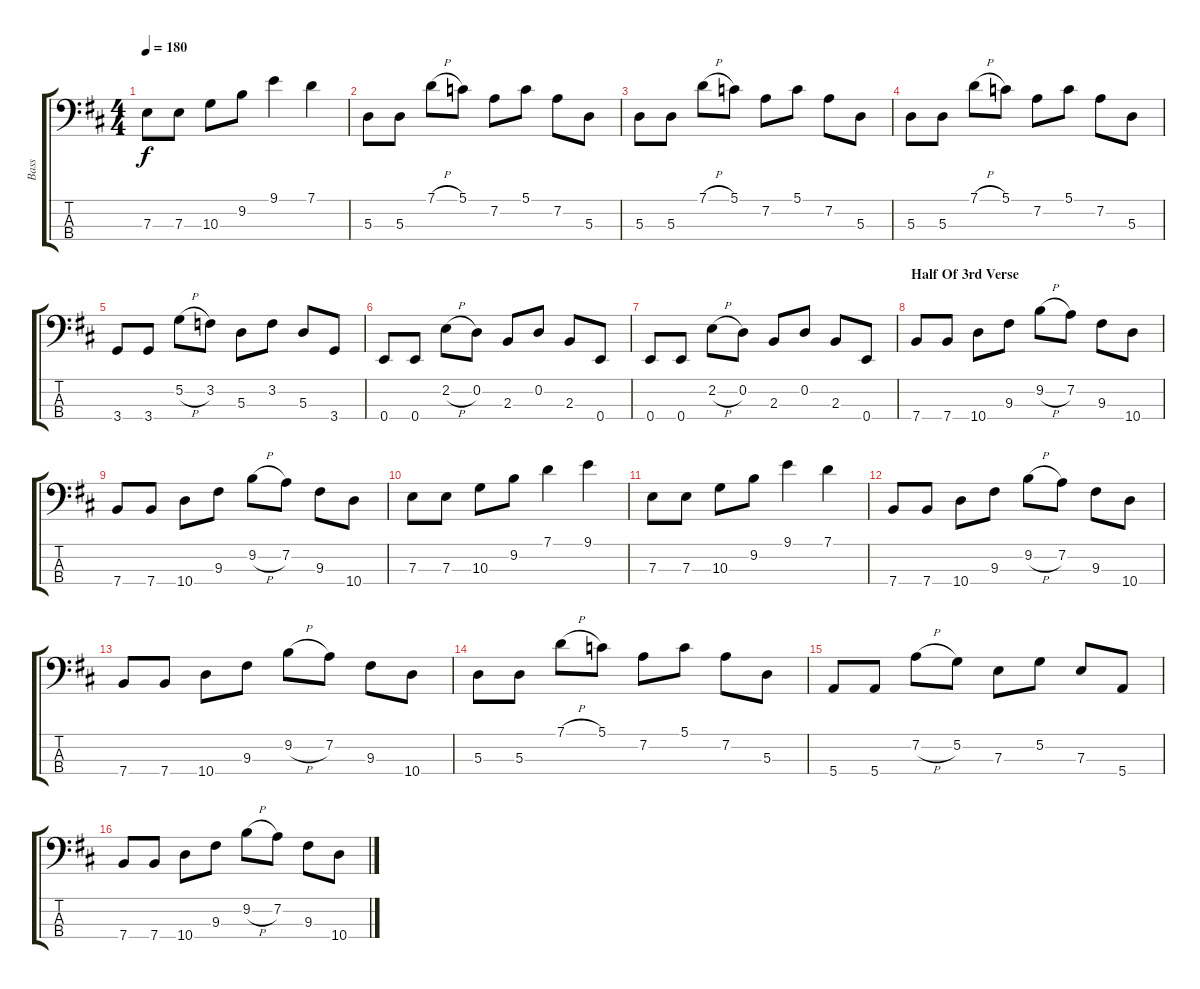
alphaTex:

\track ("Bass" "Bass") {instrument electricbassfinger}
\staff {score tabs}
\tuning (G2 D2 A1 E1) {hide}
\ts (4 4)
\tempo 180
\clef f4
\ks d
7.3.8{dy f} 7.3.8 10.3.8 9.2.8 9.1.4 7.1.4 |
5.3.8 5.3.8 7.1{h}.8 5.1.8 7.2.8 5.1.8 7.2.8 5.3.8 |
5.3.8 5.3.8 7.1{h}.8 5.1.8 7.2.8 5.1.8 7.2.8 5.3.8 |
5.3.8 5.3.8 7.1{h}.8 5.1.8 7.2.8 5.1.8 7.2.8 5.3.8 |
3.4.8 3.4.8 5.2{h}.8 3.2.8 5.3.8 3.2.8 5.3.8 3.4.8 |
0.4.8 0.4.8 2.2{h}.8 0.2.8 2.3.8 0.2.8 2.3.8 0.4.8 |
0.4.8 0.4.8 2.2{h}.8 0.2.8 2.3.8 0.2.8 2.3.8 0.4.8 |
\section ("" "Half Of 3rd Verse")
7.4.8 7.4.8 10.4.8 9.3.8 9.2{h}.8 7.2.8 9.3.8 10.4.8 |
7.4.8 7.4.8 10.4.8 9.3.8 9.2{h}.8 7.2.8 9.3.8 10.4.8 |
7.3.8 7.3.8 10.3.8 9.2.8 7.1.4 9.1.4 |
7.3.8 7.3.8 10.3.8 9.2.8 9.1.4 7.1.4 |
7.4.8 7.4.8 10.4.8 9.3.8 9.2{h}.8 7.2.8 9.3.8 10.4.8 |
7.4.8 7.4.8 10.4.8 9.3.8 9.2{h}.8 7.2.8 9.3.8 10.4.8 |
5.3.8 5.3.8 7.1{h}.8 5.1.8 7.2.8 5.1.8 7.2.8 5.3.8 |
5.4.8 5.4.8 7.2{h}.8 5.2.8 7.3.8 5.2.8 7.3.8 5.4.8 |
7.4.8 7.4.8 10.4.8 9.3.8 9.2{h}.8 7.2.8 9.3.8 10.4.8
